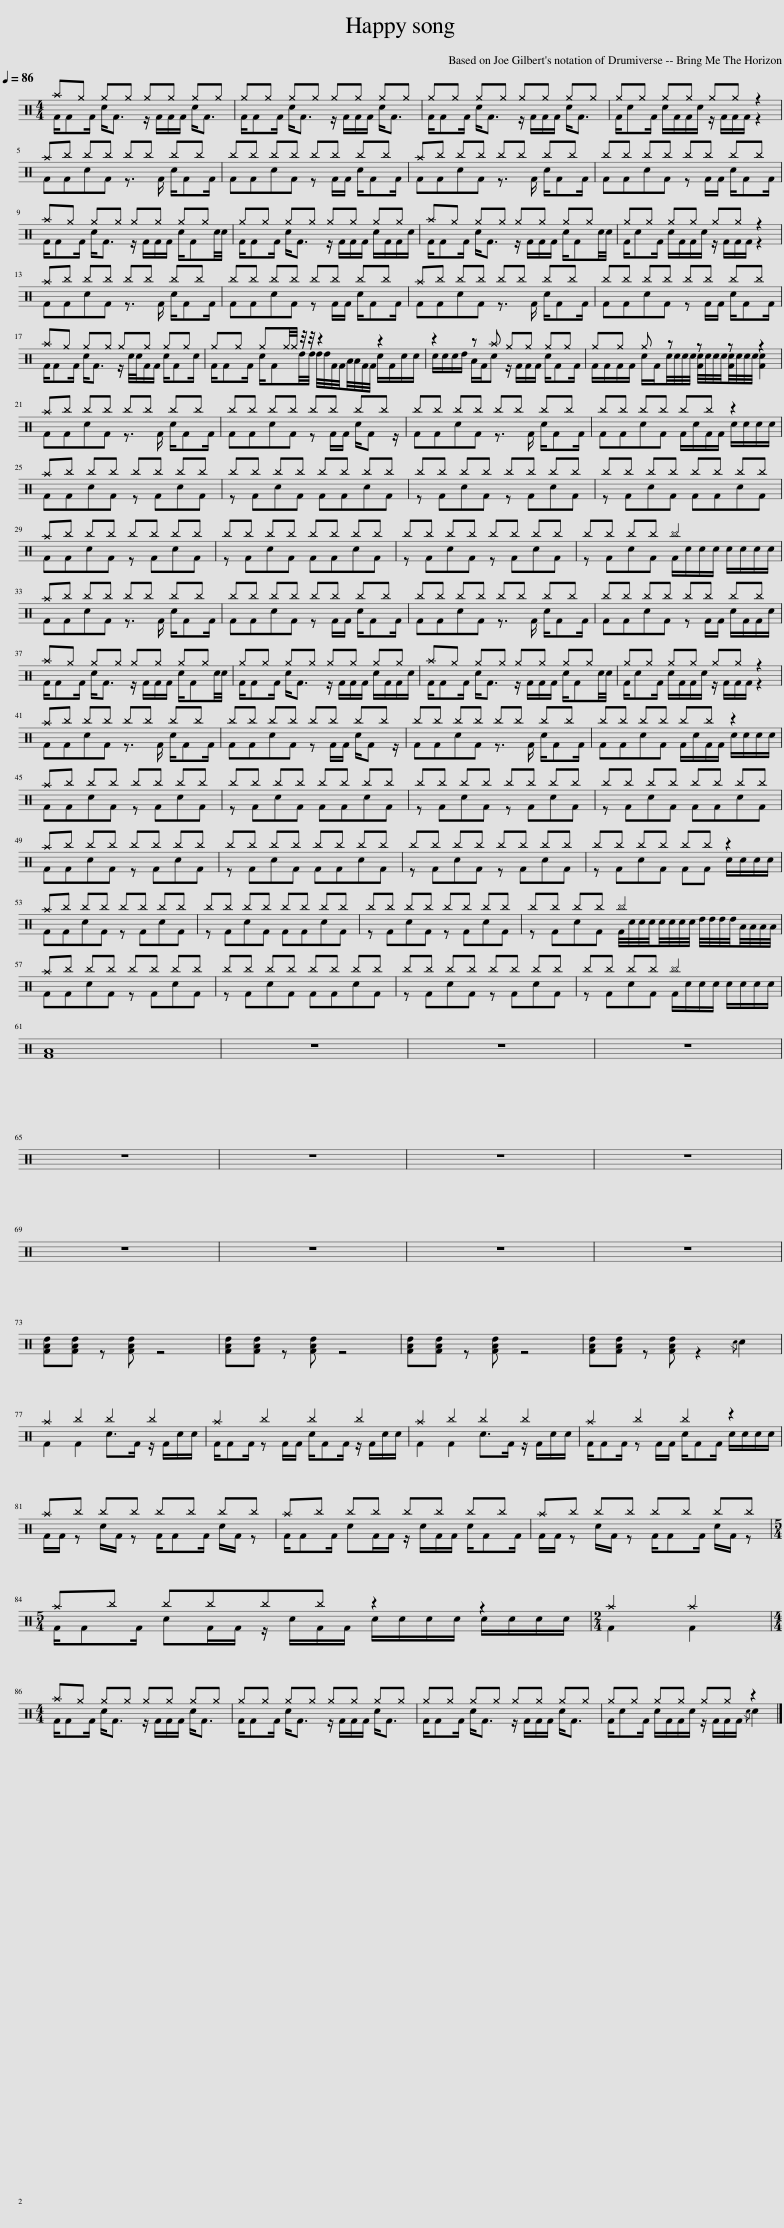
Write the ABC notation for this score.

X:1
%%score ( 1 2 )
L:1/8
Q:1/4=86
M:4/4
I:linebreak $
K:C
V:1 perc
K:none
V:2 perc
K:none
V:1
 ^a^g ^g^g ^g^g ^g^g | ^g^g ^g^g ^g^g ^g^g | ^g^g ^g^g ^g^g ^g^g | ^g^g ^g^g ^g^g z2 |$ ^a^b ^b^b ^b^b ^b^b | %5
 ^b^b ^b^b ^b^b ^b^b | ^a^b ^b^b ^b^b ^b^b | ^b^b ^b^b ^b^b ^b^b |$ ^a^g ^g^g ^g^g ^g^g | ^g^g ^g^g ^g^g ^g^g | %10
 ^a^g ^g^g ^g^g ^g^g | ^g^g ^g^g ^g^g z2 |$ ^a^b ^b^b ^b^b ^b^b | ^b^b ^b^b ^b^b ^b^b | ^a^b ^b^b ^b^b ^b^b | %15
 ^b^b ^b^b ^b^b ^b^b |$ ^a^g ^g^g ^g^g ^g^g | ^g^g ^g^g/4^g/4 z/4 z/4 z2 z2 | z2 z ^a ^g^g ^g^g | ^g^g ^g z z z z2 |$ %20
 ^a^b ^b^b ^b^b ^b^b | ^b^b ^b^b ^b^b ^b^b | ^b^b ^b^b ^b^b ^b^b | ^b^b ^b^b ^b^b z2 |$ ^a^b ^b^b ^b^b ^b^b | %25
 ^b^b ^b^b ^b^b ^b^b | ^b^b ^b^b ^b^b ^b^b | ^b^b ^b^b ^b^b ^b^b |$ ^a^b ^b^b ^b^b ^b^b | ^b^b ^b^b ^b^b ^b^b | %30
 ^b^b ^b^b ^b^b ^b^b | ^b^b ^b^b ^b4 |$ ^a^b ^b^b ^b^b ^b^b | ^b^b ^b^b ^b^b ^b^b | ^b^b ^b^b ^b^b ^b^b | %35
 ^b^b ^b^b ^b^b ^b^b |$ ^a^g ^g^g ^g^g ^g^g | ^g^g ^g^g ^g^g ^g^g | ^a^g ^g^g ^g^g ^g^g | ^g^g ^g^g ^g^g z2 |$ %40
 ^a^b ^b^b ^b^b ^b^b | ^b^b ^b^b ^b^b ^b^b | ^b^b ^b^b ^b^b ^b^b | ^b^b ^b^b ^b^b z2 |$ ^a^b ^b^b ^b^b ^b^b | %45
 ^b^b ^b^b ^b^b ^b^b | ^b^b ^b^b ^b^b ^b^b | ^b^b ^b^b ^b^b ^b^b |$ ^a^b ^b^b ^b^b ^b^b | ^b^b ^b^b ^b^b ^b^b | %50
 ^b^b ^b^b ^b^b ^b^b | ^b^b ^b^b ^b^b z2 |$ ^a^b ^b^b ^b^b ^b^b | ^b^b ^b^b ^b^b ^b^b | ^b^b ^b^b ^b^b ^b^b | %55
 ^b^b ^b^b ^b4 |$ ^a^b ^b^b ^b^b ^b^b | ^b^b ^b^b ^b^b ^b^b | ^b^b ^b^b ^b^b ^b^b | ^b^b ^b^b ^b4 |$ %60
 x8 | z8 | z8 | z8 |$ z8 | %65
 z8 | z8 | z8 |$ z8 | z8 | %70
 z8 | z8 |$ x8 | x8 | x8 | %75
 x8 |$ ^a2 ^b2 ^b2 ^b2 | ^a2 ^b2 ^b2 ^b2 | ^a2 ^b2 ^b2 ^b2 | ^a2 ^b2 ^b2 z2 |$ %80
 ^a^b ^b^b ^b^b ^b^b | ^a^b ^b^b ^b^b ^b^b | ^a^b ^b^b ^b^b ^b^b |$[M:5/4] ^a^b ^b^b^b^b z2 z2 |[M:2/4] ^a2 ^a2 |$ %85
[M:4/4] ^a^g ^g^g ^g^g ^g^g | ^g^g ^g^g ^g^g ^g^g | ^g^g ^g^g ^g^g ^g^g | ^g^g ^g^g ^g^g z2 |] %89
V:2
 F/FF/ c<F z/ F/F/F/ c<F | F/FF/ c<F z/ F/F/F/ c<F | F/FF/ c<F z/ F/F/F/ c<F | F/cF/ c/F/F/c/ z/ F/F/F/ z2 |$ FFcF z3/2 F/ c/FF/ | %5
 FFcF z F/F/ c/FF/ | FFcF z3/2 F/ c/FF/ | FFcF z F/F/ c/FF/ |$ F/FF/ c<F z/ F/F/F/ c/Fc/4c/4 | F/FF/ c<F z/ F/F/F/ c/F/F/c/ | %10
 F/FF/ c<F z/ F/F/F/ c/Fc/4c/4 | F/cF/ c/F/F/c/ z/ F/F/F/ z2 |$ FFcF z3/2 F/ c/FF/ | FFcF z F/F/ c/FF/ | FFcF z3/2 F/ c/FF/ | %15
 FFcF z F/F/ c/FF/ |$ F/FF/ c<F z/ c/4c/4F/F/ c/Fc/ | F/FF/ c/Fd/4d/4 d/4d/4F/4F/4A/4A/4F/4F/4 c/F/c/c/ | c/c/c/d/ A/F/c z/ F/F/F/ c/FF/ | F/F/F/F/ c/F/c/4c/4c/4c/4 [Fc]/4c/4c/4c/4[Fc]/4c/4c/4c/4 [Fc]2 |$ %20
 FFcF z3/2 F/ c/FF/ | FFcF z F/F/ c/F z/ | FFcF z3/2 F/ c/FF/ | FFcF F/c/F/F/ c/c/c/c/ |$ FFcF z FcF | %25
 z FcF FFcF | z FcF z FcF | z FcF FFcF |$ FFcF z FcF | z FcF FFcF | %30
 z FcF z FcF | z FcF F/c/c/c/ c/c/c/c/ |$ FFcF z3/2 F/ c/FF/ | FFcF z F/F/ c/FF/ | FFcF z3/2 F/ c/FF/ | %35
 FFcF z F/F/ c/F/F/c/ |$ F/FF/ c<F z/ F/F/F/ c/Fc/4c/4 | F/FF/ c<F z/ F/F/F/ c/F/F/c/ | F/FF/ c<F z/ F/F/F/ c/Fc/4c/4 | F/cF/ c/F/F/c/ z/ F/F/F/ z2 |$ %40
 FFcF z3/2 F/ c/FF/ | FFcF z F/F/ c/F z/ | FFcF z3/2 F/ c/FF/ | FFcF F/c/F/F/ c/c/c/c/ |$ FFcF z FcF | %45
 z FcF FFcF | z FcF z FcF | z FcF FFcF |$ FFcF z FcF | z FcF FFcF | %50
 z FcF z FcF | z FcF FF c/c/c/c/ |$ FFcF z FcF | z FcF FFcF | z FcF z FcF | %55
 z FcF F/4c/4c/4c/4c/4c/4c/4c/4 d/4d/4d/4d/4A/4A/4A/4A/4 |$ FFcF z FcF | z FcF FFcF | z FcF z FcF | z FcF F/c/c/c/ c/c/c/c/ |$ %60
 [FA]8 | x8 | x8 | x8 |$ x8 | %65
 x8 | x8 | x8 |$ x8 | x8 | %70
 x8 | x8 |$ [FAd][FAd] z [FAd] z4 | [FAd][FAd] z [FAd] z4 | [FAd][FAd] z [FAd] z4 | %75
 [FAd][FAd] z [FAd] z2{/c} c2 |$ F2 F2 c>F z/ F/c/c/ | F/FF/ z F/F/ c/FF/ z/ F/c/c/ | F2 F2 c>F z/ F/c/c/ | F/FF/ z F/F/ c/FF/ c/c/c/c/ |$ %80
 F/F/ z c/F/ z F/FF/ c/F/ z | F/FF/ cF/F/ z/ c/F/F/ c/FF/ | F/F/ z c/F/ z F/FF/ c/F/ z |$[M:5/4] F/FF/ cF/F/ z/ c/F/F/ c/c/c/c/ c/c/c/c/ |[M:2/4] F2 F2 |$ %85
[M:4/4] F/FF/ c<F z/ F/F/F/ c<F | F/FF/ c<F z/ F/F/F/ c<F | F/FF/ c<F z/ F/F/F/ c<F | F/cF/ c/F/F/c/ z/ F/F/F/{/c} c2 |] %89
